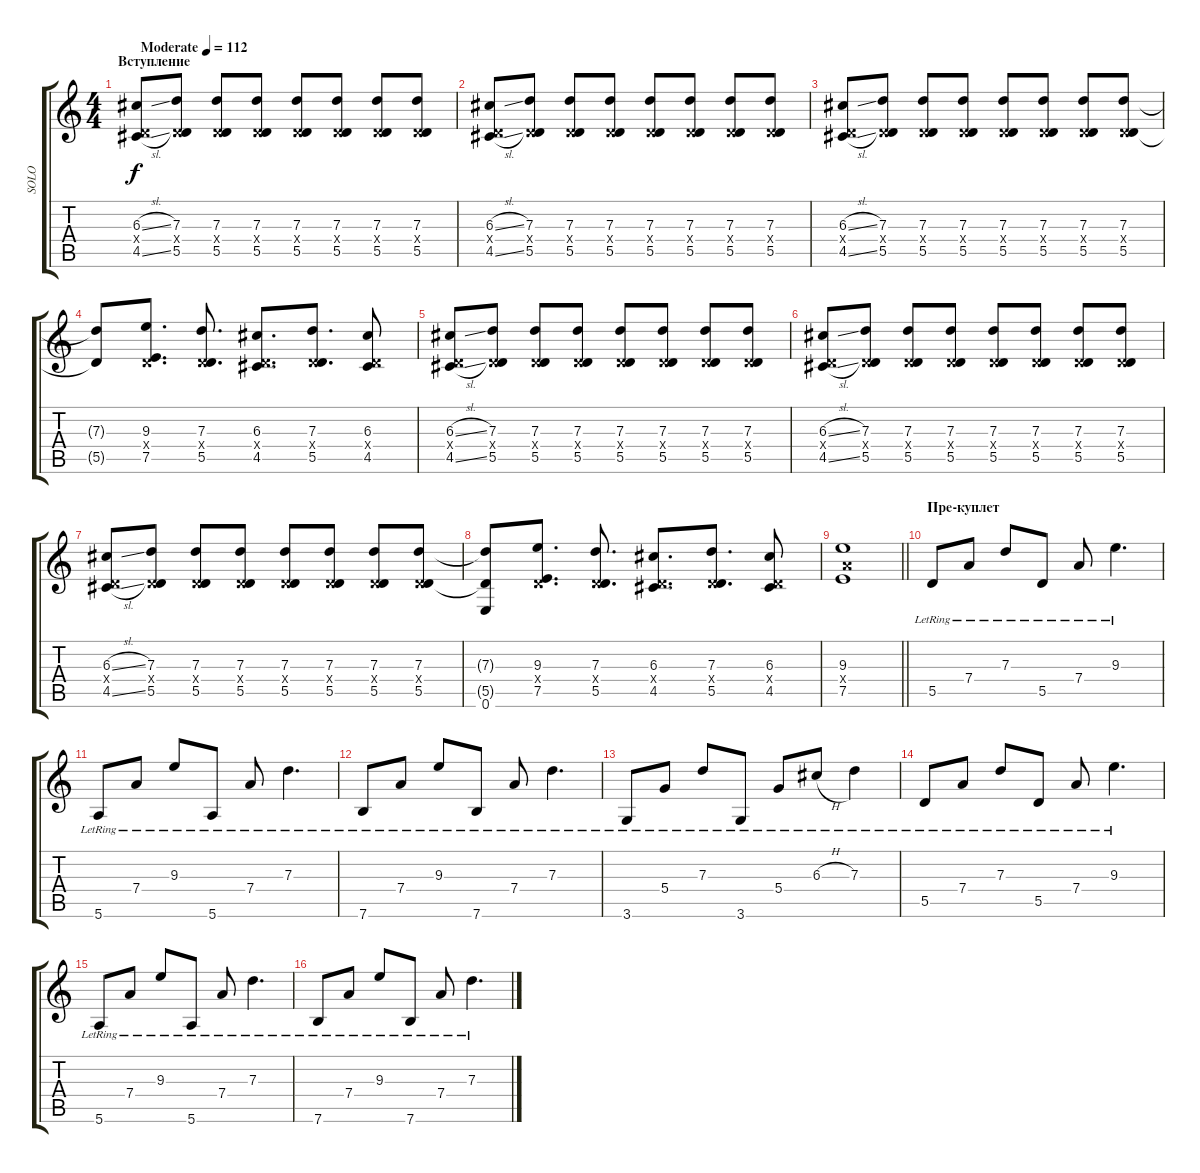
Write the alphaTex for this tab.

\track ("SOLO" "SOLO") {instrument distortionguitar}
\staff {score tabs}
\tuning (E4 B3 G3 D3 A2 E2) {hide}
\ts (4 4)
\section ("" "Вступление")
\tempo (112 "Moderate")
\clef g2
\ks c
(6.3{sl} 0.4{x} 4.5{sl}).8{dy f instrument distortionguitar} (7.3 0.4{x} 5.5).8 (7.3 0.4{x} 5.5).8 (7.3 0.4{x} 5.5).8 (7.3 0.4{x} 5.5).8 (7.3 0.4{x} 5.5).8 (7.3 0.4{x} 5.5).8 (7.3 0.4{x} 5.5).8 |
(6.3{sl} 0.4{x} 4.5{sl}).8 (7.3 0.4{x} 5.5).8 (7.3 0.4{x} 5.5).8 (7.3 0.4{x} 5.5).8 (7.3 0.4{x} 5.5).8 (7.3 0.4{x} 5.5).8 (7.3 0.4{x} 5.5).8 (7.3 0.4{x} 5.5).8 |
(6.3{sl} 0.4{x} 4.5{sl}).8 (7.3 0.4{x} 5.5).8 (7.3 0.4{x} 5.5).8 (7.3 0.4{x} 5.5).8 (7.3 0.4{x} 5.5).8 (7.3 0.4{x} 5.5).8 (7.3 0.4{x} 5.5).8 (7.3 0.4{x} 5.5).8 |
(7.3{t} 5.5{t}).8 (9.3 0.4{x} 7.5).8{d} (7.3 0.4{x} 5.5).8{d} (6.3 0.4{x} 4.5).8{d} (7.3 0.4{x} 5.5).8{d} (6.3 0.4{x} 4.5).8 |
(6.3{sl} 0.4{x} 4.5{sl}).8 (7.3 0.4{x} 5.5).8 (7.3 0.4{x} 5.5).8 (7.3 0.4{x} 5.5).8 (7.3 0.4{x} 5.5).8 (7.3 0.4{x} 5.5).8 (7.3 0.4{x} 5.5).8 (7.3 0.4{x} 5.5).8 |
(6.3{sl} 0.4{x} 4.5{sl}).8 (7.3 0.4{x} 5.5).8 (7.3 0.4{x} 5.5).8 (7.3 0.4{x} 5.5).8 (7.3 0.4{x} 5.5).8 (7.3 0.4{x} 5.5).8 (7.3 0.4{x} 5.5).8 (7.3 0.4{x} 5.5).8 |
(6.3{sl} 0.4{x} 4.5{sl}).8 (7.3 0.4{x} 5.5).8 (7.3 0.4{x} 5.5).8 (7.3 0.4{x} 5.5).8 (7.3 0.4{x} 5.5).8 (7.3 0.4{x} 5.5).8 (7.3 0.4{x} 5.5).8 (7.3 0.4{x} 5.5).8 |
(7.3{t} 5.5{t} 0.6).8 (9.3 0.4{x} 7.5).8{d} (7.3 0.4{x} 5.5).8{d} (6.3 0.4{x} 4.5).8{d} (7.3 0.4{x} 5.5).8{d} (6.3 0.4{x} 4.5).8 |
\barLineRight lightlight
(9.3 7.4{x} 7.5).1 |
\section ("" "Пре-куплет")
5.5{lr}.8{instrument electricguitarclean} 7.4{lr}.8 7.3{lr}.8 5.5{lr}.8 7.4{lr}.8 9.3{lr}.4{d} |
5.6{lr}.8 7.4{lr}.8 9.3{lr}.8 5.6{lr}.8 7.4{lr}.8 7.3{lr}.4{d} |
7.6{lr}.8 7.4{lr}.8 9.3{lr}.8 7.6{lr}.8 7.4{lr}.8 7.3{lr}.4{d} |
3.6{lr}.8 5.4{lr}.8 7.3{lr}.8 3.6{lr}.8 5.4{lr}.8 6.3{h lr}.8 7.3{lr}.4 |
5.5{lr}.8 7.4{lr}.8 7.3{lr}.8 5.5{lr}.8 7.4{lr}.8 9.3{lr}.4{d} |
5.6{lr}.8 7.4{lr}.8 9.3{lr}.8 5.6{lr}.8 7.4{lr}.8 7.3{lr}.4{d} |
7.6{lr}.8 7.4{lr}.8 9.3{lr}.8 7.6{lr}.8 7.4{lr}.8 7.3{lr}.4{d}
